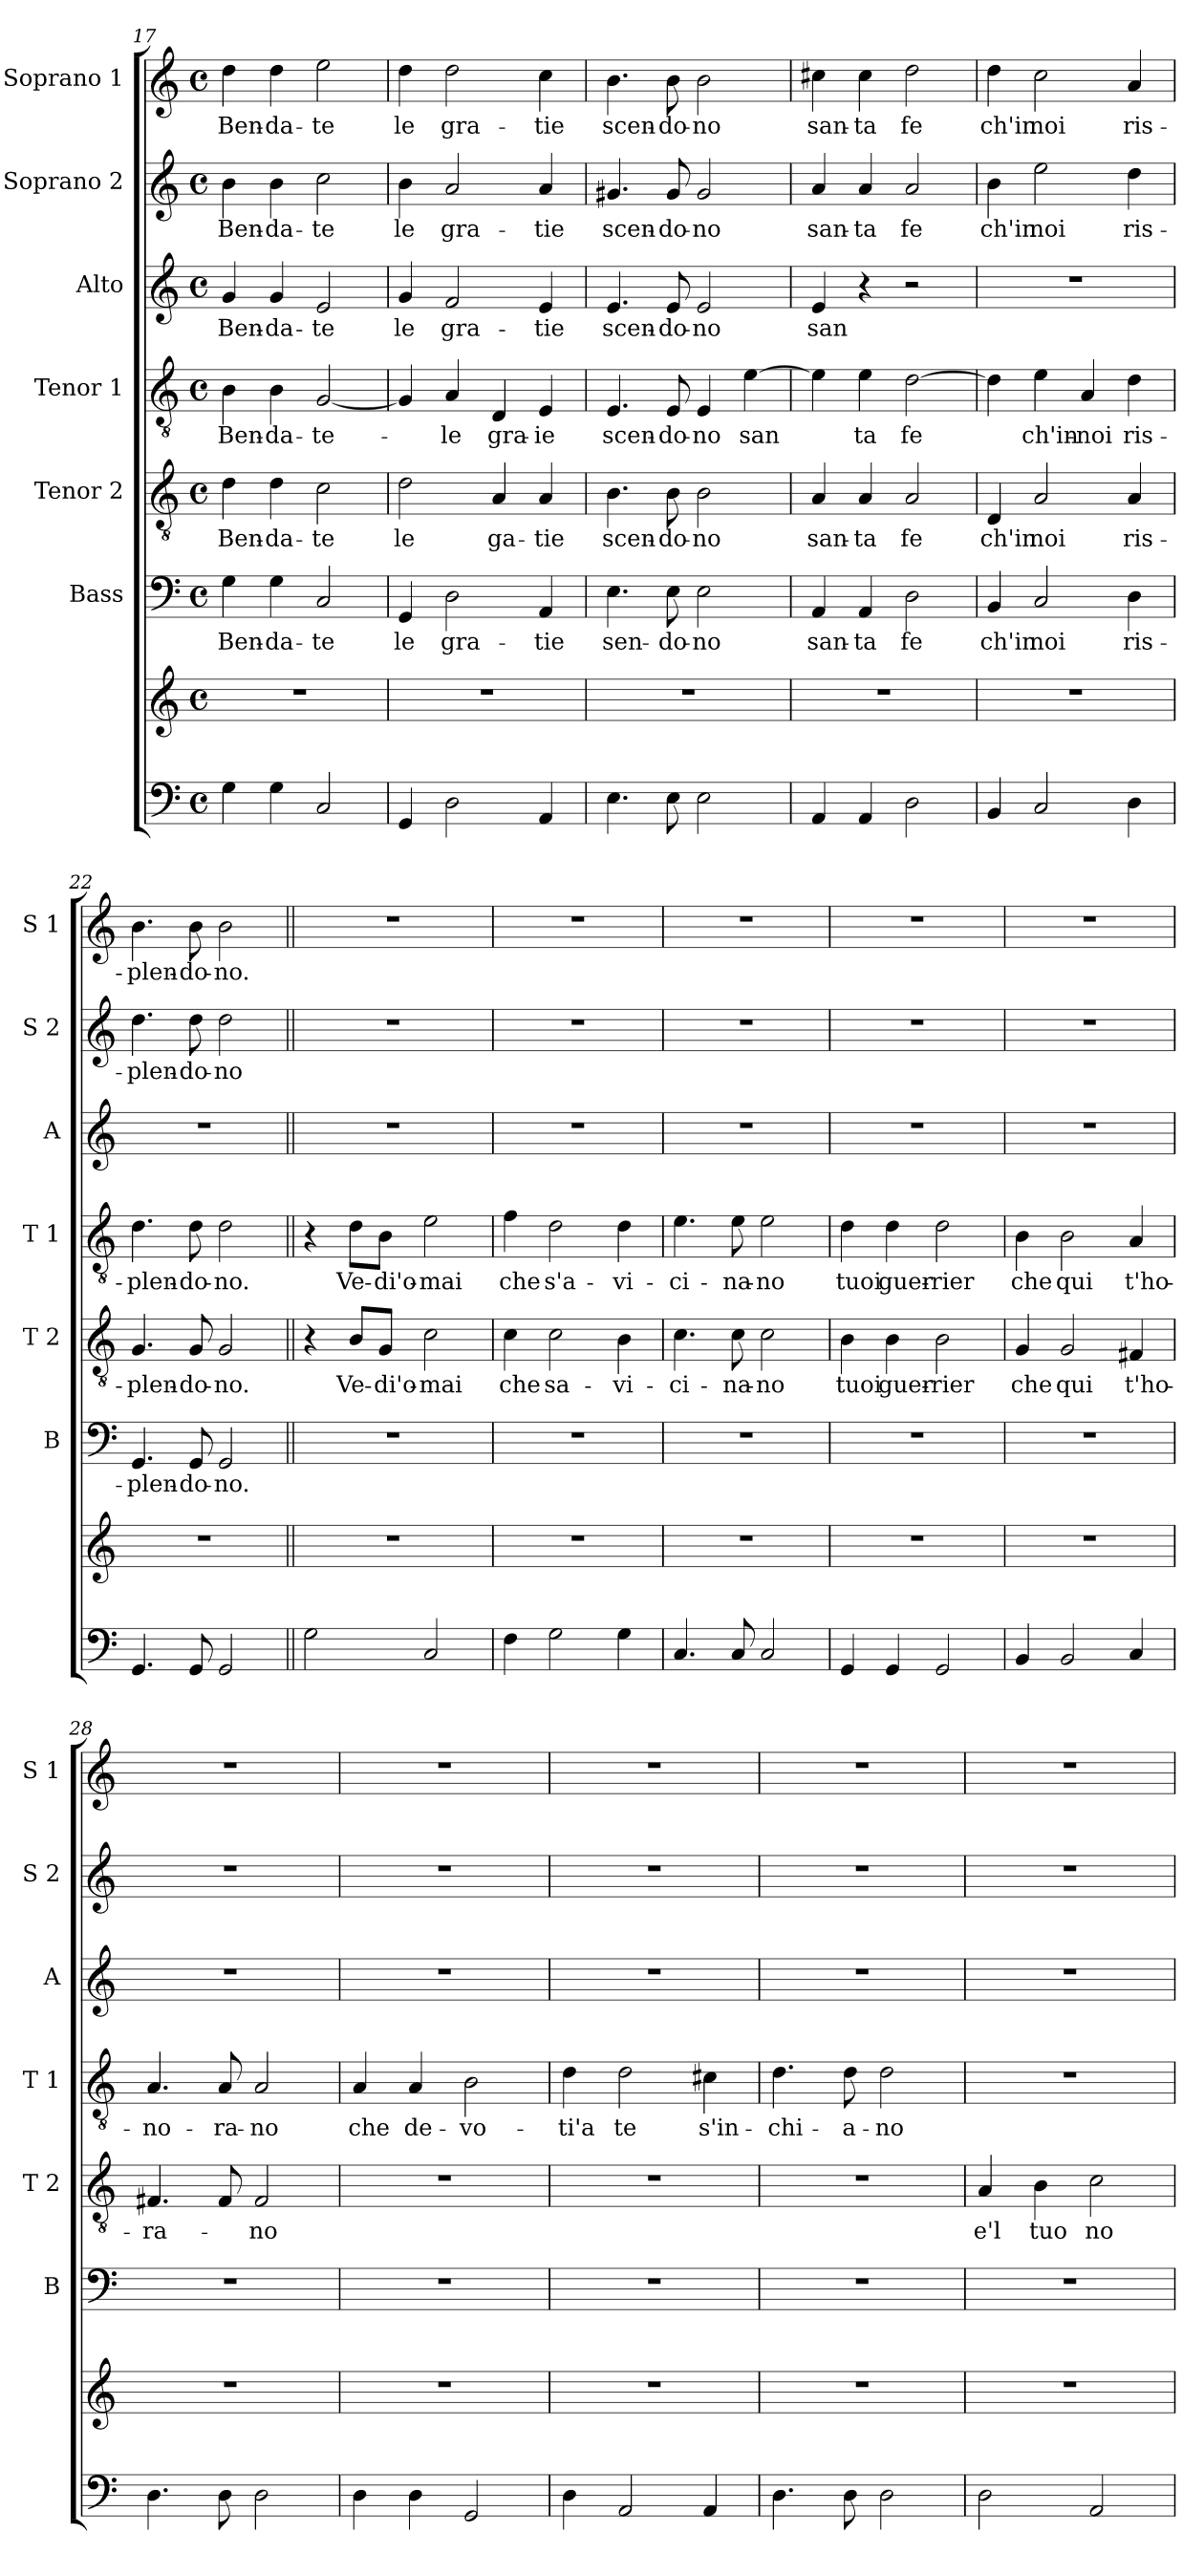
**kern	**kern	**kern	**text	**kern	**text	**kern	**text	**kern	**text	**kern	**text	**kern	**text
*part7	*part7	*part6	*part6	*part5	*part5	*part4	*part4	*part3	*part3	*part2	*part2	*part1	*part1
*staff8	*staff7	*staff6	*staff6	*staff5	*staff5	*staff4	*staff4	*staff3	*staff3	*staff2	*staff2	*staff1	*staff1
*	*	*I"Bass	*	*I"Tenor 2	*	*I"Tenor 1	*	*I"Alto	*	*I"Soprano 2	*	*I"Soprano 1	*
*	*	*I'B	*	*I'T 2	*	*I'T 1	*	*I'A	*	*I'S 2	*	*I'S 1	*
!!LO:PB:g=z
*clefF4	*clefG2	*clefF4	*	*clefGv2	*	*clefGv2	*	*clefG2	*	*clefG2	*	*clefG2	*
*k[]	*k[]	*k[]	*	*k[]	*	*k[]	*	*k[]	*	*k[]	*	*k[]	*
*C:	*C:	*C:	*	*C:	*	*C:	*	*C:	*	*C:	*	*C:	*
*M4/4	*M4/4	*M4/4	*	*M4/4	*	*M4/4	*	*M4/4	*	*M4/4	*	*M4/4	*
*met(c)	*met(c)	*met(c)	*	*met(c)	*	*met(c)	*	*met(c)	*	*met(c)	*	*met(c)	*
=17	=17	=17	=17	=17	=17	=17	=17	=17	=17	=17	=17	=17	=17
4G\	1r	4G\	Ben-	4d\	-Ben-	4B\	Ben-	4g/	Ben-	4b\	Ben-	4dd\	Ben-
4G\	.	4G\	-da-	4d\	-da-	4B\	-da-	4g/	-da-	4b\	-da-	4dd\	-da-
2C/	.	2C/	-te	2c\	-te	[2G/	-te-	2e/	-te	2cc\	-te	2ee\	-te
=18	=18	=18	=18	=18	=18	=18	=18	=18	=18	=18	=18	=18	=18
4GG/	1r	4GG/	le	2d\	le	4G/]	.	4g/	le	4b\	le	4dd\	le
2D\	.	2D\	gra-	.	.	4A/	-le	2f/	gra-	2a/	gra-	2dd\	gra-
.	.	.	.	4A/	ga-	4D/	gra-	.	.	.	.	.	.
4AA/	.	4AA/	-tie	4A/	-tie	4E/	-ie	4e/	-tie	4a/	-tie	4cc\	-tie
=19	=19	=19	=19	=19	=19	=19	=19	=19	=19	=19	=19	=19	=19
4.E\	1r	4.E\	sen-	4.B\	scen-	4.E/	scen-	4.e/	scen-	4.g#X/	scen-	4.b\	scen-
8E\	.	8E\	-do-	8B\	-do-	8E/	-do-	8e/	-do-	8g#/	-do-	8b\	-do-
2E\	.	2E\	-no	2B\	-no	4E/	-no	2e/	-no	2g#/	-no	2b\	-no
.	.	.	.	.	.	[4e\	san	.	.	.	.	.	.
=20	=20	=20	=20	=20	=20	=20	=20	=20	=20	=20	=20	=20	=20
4AA/	1r	4AA/	san-	4A/	san-	4e\]	.	4e/	san-	4a/	san-	4cc#X\	san-
4AA/	.	4AA/	-ta	4A/	-ta	4e\	ta	4r	.	4a/	-ta	4cc#\	-ta
2D\	.	2D\	fe	2A/	fe	[2d\	fe	2r	.	2a/	fe	2dd\	fe
=21	=21	=21	=21	=21	=21	=21	=21	=21	=21	=21	=21	=21	=21
4BB/	1r	4BB/	ch'in	4D/	ch'in	4d\]	.	1r	.	4b\	ch'in	4dd\	ch'in
2C/	.	2C/	noi	2A/	noi	4e\	ch'in-	.	.	2ee\	noi	2cc\	noi
.	.	.	.	.	.	4A/	-noi	.	.	.	.	.	.
4D\	.	4D\	ris-	4A/	ris-	4d\	ris-	.	.	4dd\	ris-	4a/	ris-
=22	=22	=22	=22	=22	=22	=22	=22	=22	=22	=22	=22	=22	=22
4.GG/	1r	4.GG/	-plen-	4.G/	-plen-	4.d\	-plen-	1r	.	4.dd\	-plen-	4.b\	-plen-
8GG/	.	8GG/	-do-	8G/	-do-	8d\	-do-	.	.	8dd\	-do-	8b\	-do-
2GG/	.	2GG/	-no.	2G/	-no.	2d\	-no.	.	.	2dd\	-no	2b\	-no.
!!LO:LB:g=z
=23||	=23||	=23||	=23||	=23||	=23||	=23||	=23||	=23||	=23||	=23||	=23||	=23||	=23||
2G\	1r	1r	.	4r	.	4r	.	1r	.	1r	.	1r	.
.	.	.	.	8B/L	Ve-	8d\L	Ve-	.	.	.	.	.	.
.	.	.	.	8G/J	-di'o-	8B\J	-di'o-	.	.	.	.	.	.
2C/	.	.	.	2c\	-mai	2e\	-mai	.	.	.	.	.	.
=24	=24	=24	=24	=24	=24	=24	=24	=24	=24	=24	=24	=24	=24
4F\	1r	1r	.	4c\	che	4f\	che	1r	.	1r	.	1r	.
2G\	.	.	.	2c\	sa-	2d\	s'a-	.	.	.	.	.	.
4G\	.	.	.	4B\	-vi-	4d\	-vi-	.	.	.	.	.	.
=25	=25	=25	=25	=25	=25	=25	=25	=25	=25	=25	=25	=25	=25
4.C/	1r	1r	.	4.c\	-ci-	4.e\	-ci-	1r	.	1r	.	1r	.
8C/	.	.	.	8c\	-na-	8e\	-na-	.	.	.	.	.	.
2C/	.	.	.	2c\	-no	2e\	-no	.	.	.	.	.	.
=26	=26	=26	=26	=26	=26	=26	=26	=26	=26	=26	=26	=26	=26
4GG/	1r	1r	.	4B\	tuoi	4d\	tuoi	1r	.	1r	.	1r	.
4GG/	.	.	.	4B\	guer-	4d\	guer-	.	.	.	.	.	.
2GG/	.	.	.	2B\	-rier	2d\	-rier	.	.	.	.	.	.
=27	=27	=27	=27	=27	=27	=27	=27	=27	=27	=27	=27	=27	=27
4BB/	1r	1r	.	4G/	che	4B\	che	1r	.	1r	.	1r	.
2BB/	.	.	.	2G/	qui	2B\	qui	.	.	.	.	.	.
4C/	.	.	.	4F#X/	t'ho-	4A/	t'ho-	.	.	.	.	.	.
=28	=28	=28	=28	=28	=28	=28	=28	=28	=28	=28	=28	=28	=28
4.D\	1r	1r	.	4.F#X/	-ra-	4.A/	-no-	1r	.	1r	.	1r	.
8D\	.	.	.	8F#/	.	8A/	-ra-	.	.	.	.	.	.
2D\	.	.	.	2F#/	-no	2A/	-no	.	.	.	.	.	.
!!LO:PB:g=z
=29	=29	=29	=29	=29	=29	=29	=29	=29	=29	=29	=29	=29	=29
4D\	1r	1r	.	1r	.	4A/	che	1r	.	1r	.	1r	.
4D\	.	.	.	.	.	4A/	de-	.	.	.	.	.	.
2GG/	.	.	.	.	.	2B\	-vo-	.	.	.	.	.	.
=30	=30	=30	=30	=30	=30	=30	=30	=30	=30	=30	=30	=30	=30
4D\	1r	1r	.	1r	.	4d\	-ti'a	1r	.	1r	.	1r	.
2AA/	.	.	.	.	.	2d\	te	.	.	.	.	.	.
4AA/	.	.	.	.	.	4c#X\	s'in-	.	.	.	.	.	.
=31	=31	=31	=31	=31	=31	=31	=31	=31	=31	=31	=31	=31	=31
4.D\	1r	1r	.	1r	.	4.d\	-chi-	1r	.	1r	.	1r	.
8D\	.	.	.	.	.	8d\	-a-	.	.	.	.	.	.
2D\	.	.	.	.	.	2d\	-no	.	.	.	.	.	.
=32	=32	=32	=32	=32	=32	=32	=32	=32	=32	=32	=32	=32	=32
2D\	1r	1r	.	4A/	e'l	1r	.	1r	.	1r	.	1r	.
.	.	.	.	4B\	tuo	.	.	.	.	.	.	.	.
2AA/	.	.	.	2c\	no-	.	.	.	.	.	.	.	.
=	=	=	=	=	=	=	=	=	=	=	=	=	=
*-	*-	*-	*-	*-	*-	*-	*-	*-	*-	*-	*-	*-	*-
